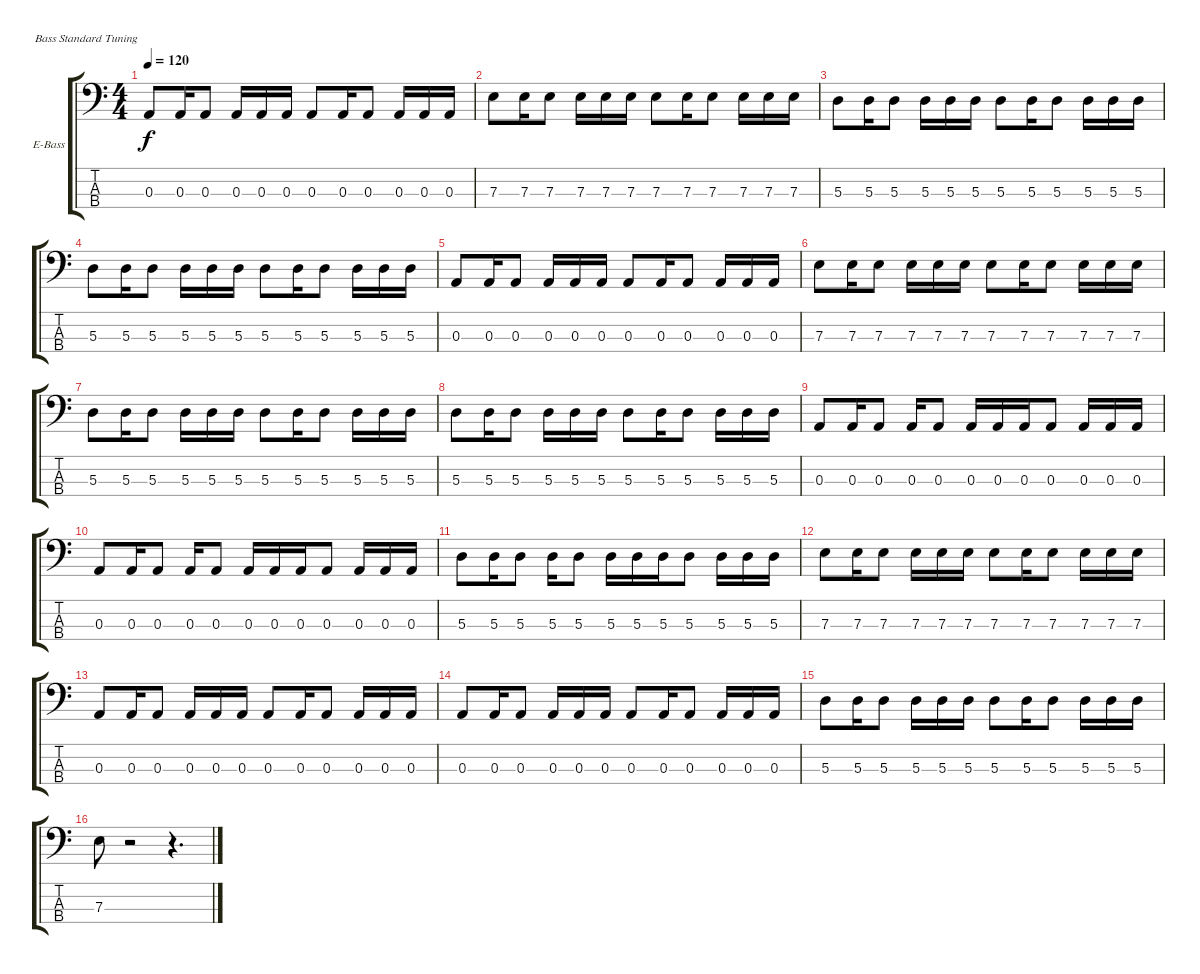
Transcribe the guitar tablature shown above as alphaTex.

\bracketExtendMode groupsimilarinstruments
\firstSystemTrackNameOrientation horizontal
\otherSystemsTrackNameOrientation horizontal
\track ("Electric Bass" "E-Bass") {mute instrument electricbassfinger}
\staff {score tabs}
\tuning (G2 D2 A1 E1)
\ts (4 4)
\tempo 120
\clef f4
\ks c
0.3.8{dy f} 0.3.16 0.3.8 0.3.16 0.3.16 0.3.16 0.3.8 0.3.16 0.3.8 0.3.16 0.3.16 0.3.16 |
7.3.8 7.3.16 7.3.8 7.3.16 7.3.16 7.3.16 7.3.8 7.3.16 7.3.8 7.3.16 7.3.16 7.3.16 |
5.3.8 5.3.16 5.3.8 5.3.16 5.3.16 5.3.16 5.3.8 5.3.16 5.3.8 5.3.16 5.3.16 5.3.16 |
5.3.8 5.3.16 5.3.8 5.3.16 5.3.16 5.3.16 5.3.8 5.3.16 5.3.8 5.3.16 5.3.16 5.3.16 |
0.3.8 0.3.16 0.3.8 0.3.16 0.3.16 0.3.16 0.3.8 0.3.16 0.3.8 0.3.16 0.3.16 0.3.16 |
7.3.8 7.3.16 7.3.8 7.3.16 7.3.16 7.3.16 7.3.8 7.3.16 7.3.8 7.3.16 7.3.16 7.3.16 |
5.3.8 5.3.16 5.3.8 5.3.16 5.3.16 5.3.16 5.3.8 5.3.16 5.3.8 5.3.16 5.3.16 5.3.16 |
5.3.8 5.3.16 5.3.8 5.3.16 5.3.16 5.3.16 5.3.8 5.3.16 5.3.8 5.3.16 5.3.16 5.3.16 |
0.3.8 0.3.16 0.3.8 0.3.16 0.3.8 0.3.16 0.3.16 0.3.16 0.3.8 0.3.16 0.3.16 0.3.16 |
0.3.8 0.3.16 0.3.8 0.3.16 0.3.8 0.3.16 0.3.16 0.3.16 0.3.8 0.3.16 0.3.16 0.3.16 |
5.3.8 5.3.16 5.3.8 5.3.16 5.3.8 5.3.16 5.3.16 5.3.16 5.3.8 5.3.16 5.3.16 5.3.16 |
7.3.8 7.3.16 7.3.8 7.3.16 7.3.16 7.3.16 7.3.8 7.3.16 7.3.8 7.3.16 7.3.16 7.3.16 |
0.3.8 0.3.16 0.3.8 0.3.16 0.3.16 0.3.16 0.3.8 0.3.16 0.3.8 0.3.16 0.3.16 0.3.16 |
0.3.8 0.3.16 0.3.8 0.3.16 0.3.16 0.3.16 0.3.8 0.3.16 0.3.8 0.3.16 0.3.16 0.3.16 |
5.3.8 5.3.16 5.3.8 5.3.16 5.3.16 5.3.16 5.3.8 5.3.16 5.3.8 5.3.16 5.3.16 5.3.16 |
7.3.8 r.2 r.4{d}
